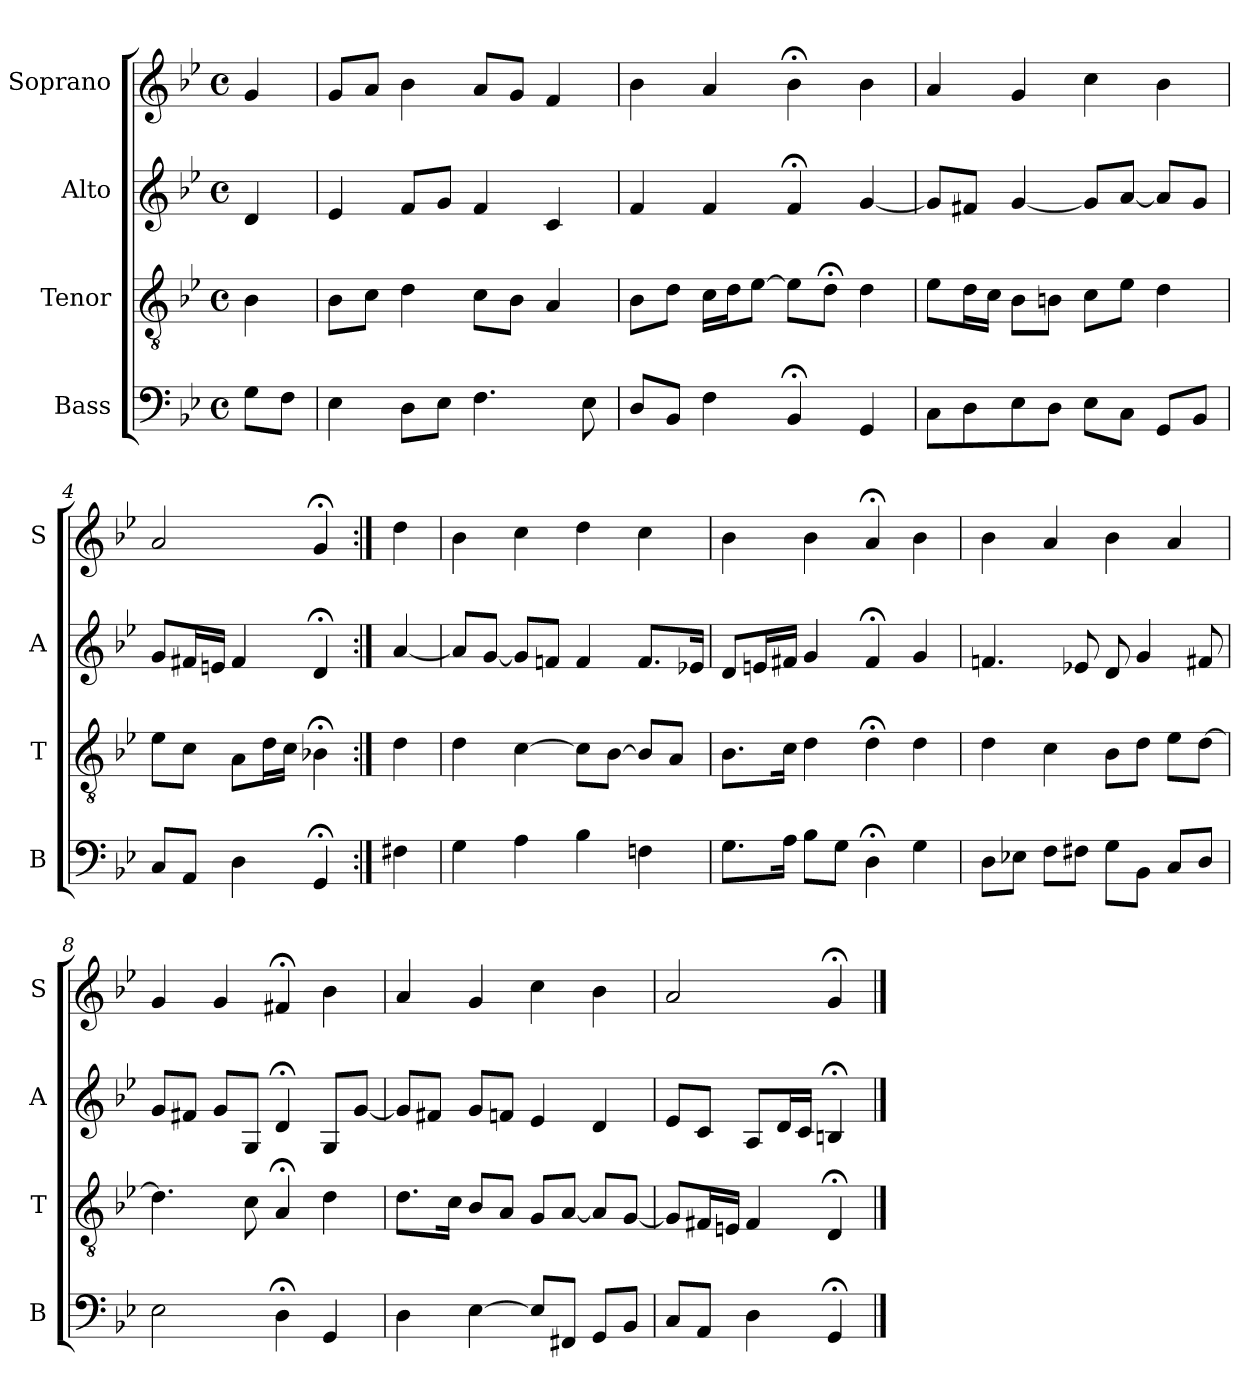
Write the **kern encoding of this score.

**kern	**kern	**kern	**kern
*part4	*part3	*part2	*part1
*staff4	*staff3	*staff2	*staff1
*I"Bass	*I"Tenor	*I"Alto	*I"Soprano
*I'B	*I'T	*I'A	*I'S
*clefF4	*clefGv2	*clefG2	*clefG2
*k[b-e-]	*k[b-e-]	*k[b-e-]	*k[b-e-]
*g:	*g:	*g:	*g:
*M4/4	*M4/4	*M4/4	*M4/4
*met(c)	*met(c)	*met(c)	*met(c)
*MM100	*MM100	*MM100	*MM100
=	=	=	=
8GL	4B-	4d	4g
8FJ	.	.	.
=1	=1	=1	=1
4E-	8B-L	4e-	8gL
.	8cJ	.	8aJ
8DL	4d	8fL	4b-
8E-J	.	8gJ	.
4.F	8cL	4f	8aL
.	8B-J	.	8gJ
.	4A	4c	4f
8E-	.	.	.
=2	=2	=2	=2
8DL	8B-L	4f	4b-
8BB-J	8dJ	.	.
4F	16cLL	4f	4a
.	16dJ	.	.
.	[8e-J	.	.
4BB-;<	8e-L]	4f;<	4b-;<
.	8d;<J	.	.
4GG	4d	[4g	4b-
=3	=3	=3	=3
8CL	8e-L	8gL]	4a
8D	16dL	8f#XJ	.
.	16cJJ	.	.
8E-	8B-L	[4g	4g
8DJ	8BnJ	.	.
8E-L	8cL	8gL]	4cc
8CJ	8e-J	[8aJ	.
8GGL	4d	8aL]	4b-
8BB-J	.	8gJ	.
=4	=4	=4	=4
8CL	8e-L	8gL	2a
8AAJ	8cJ	16f#XL	.
.	.	16enJJ	.
4D	8AL	4f#	.
.	16dL	.	.
.	16cJJ	.	.
4GG;<	4B-X;<	4d;<	4g;<
=:|!	=:|!	=:|!	=:|!
4F#X	4d	[4a	4dd
=5	=5	=5	=5
4G	4d	8aL]	4b-
.	.	[8gJ	.
4A	[4c	8gL]	4cc
.	.	8fnJ	.
4B-	8cL]	4f	4dd
.	[8B-J	.	.
4Fn	8B-L]	8.fL	4cc
.	8AJ	.	.
.	.	16e-XJk	.
=6	=6	=6	=6
8.GL	8.B-L	8dL	4b-
.	.	16enL	.
16AJk	16cJk	16f#XJJ	.
8B-L	4d	4g	4b-
8GJ	.	.	.
4D;<	4d;<	4f#;<	4a;<
4G	4d	4g	4b-
=7	=7	=7	=7
8DL	4d	4.fn	4b-
8E-XJ	.	.	.
8FL	4c	.	4a
8F#XJ	.	8e-X	.
8GL	8B-L	8d	4b-
8BB-J	8dJ	4g	.
8CL	8e-L	.	4a
8DJ	[8dJ	8f#X	.
=8	=8	=8	=8
2E-	4.d]	8gL	4g
.	.	8f#XJ	.
.	.	8gL	4g
.	8c	8GJ	.
4D;<	4A;<	4d;<	4f#X;<
4GG	4d	8GL	4b-
.	.	[8gJ	.
=9	=9	=9	=9
4D	8.dL	8gL]	4a
.	.	8f#XJ	.
.	16cJk	.	.
[4E-	8B-L	8gL	4g
.	8AJ	8fnJ	.
8E-L]	8GL	4e-	4cc
8FF#XJ	[8AJ	.	.
8GGL	8AL]	4d	4b-
8BB-J	[8GJ	.	.
=10	=10	=10	=10
8CL	8GL]	8e-L	2a
8AAJ	16F#XL	8cJ	.
.	16EnJJ	.	.
4D	4F#	8AL	.
.	.	16dL	.
.	.	16cJJ	.
4GG;<	4D;<	4Bn;<	4g;<
==	==	==	==
*-	*-	*-	*-
